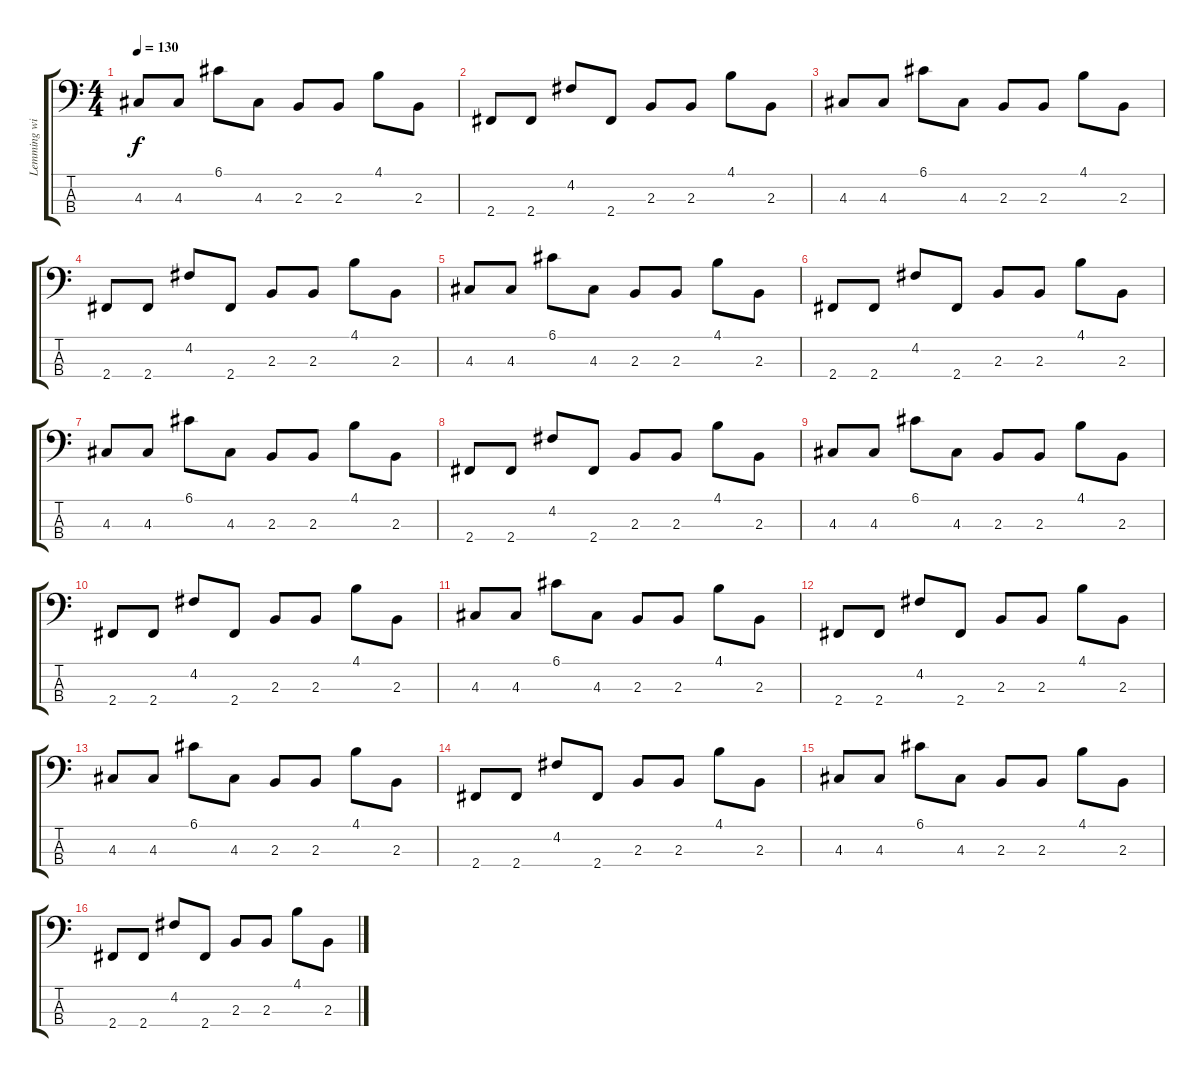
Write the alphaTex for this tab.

\track ("Lemming with Bass" "Lemming wi") {instrument electricbassfinger}
\staff {score tabs}
\tuning (G2 D2 A1 E1) {hide}
\ts (4 4)
\tempo 130
\clef f4
\ks c
4.3.8{dy f} 4.3.8 6.1.8 4.3.8 2.3.8 2.3.8 4.1.8 2.3.8 |
2.4.8{instrument electricbassfinger} 2.4.8 4.2.8 2.4.8 2.3.8 2.3.8 4.1.8 2.3.8 |
4.3.8 4.3.8 6.1.8 4.3.8 2.3.8 2.3.8 4.1.8 2.3.8 |
2.4.8{instrument electricbassfinger} 2.4.8 4.2.8 2.4.8 2.3.8 2.3.8 4.1.8 2.3.8 |
4.3.8 4.3.8 6.1.8 4.3.8 2.3.8 2.3.8 4.1.8 2.3.8 |
2.4.8{instrument electricbassfinger} 2.4.8 4.2.8 2.4.8 2.3.8 2.3.8 4.1.8 2.3.8 |
4.3.8 4.3.8 6.1.8 4.3.8 2.3.8 2.3.8 4.1.8 2.3.8 |
2.4.8{instrument electricbassfinger} 2.4.8 4.2.8 2.4.8 2.3.8 2.3.8 4.1.8 2.3.8 |
4.3.8 4.3.8 6.1.8 4.3.8 2.3.8 2.3.8 4.1.8 2.3.8 |
2.4.8{instrument electricbassfinger} 2.4.8 4.2.8 2.4.8 2.3.8 2.3.8 4.1.8 2.3.8 |
4.3.8 4.3.8 6.1.8 4.3.8 2.3.8 2.3.8 4.1.8 2.3.8 |
2.4.8{instrument electricbassfinger} 2.4.8 4.2.8 2.4.8 2.3.8 2.3.8 4.1.8 2.3.8 |
4.3.8 4.3.8 6.1.8 4.3.8 2.3.8 2.3.8 4.1.8 2.3.8 |
2.4.8{instrument electricbassfinger} 2.4.8 4.2.8 2.4.8 2.3.8 2.3.8 4.1.8 2.3.8 |
4.3.8 4.3.8 6.1.8 4.3.8 2.3.8 2.3.8 4.1.8 2.3.8 |
2.4.8{instrument electricbassfinger} 2.4.8 4.2.8 2.4.8 2.3.8 2.3.8 4.1.8 2.3.8
